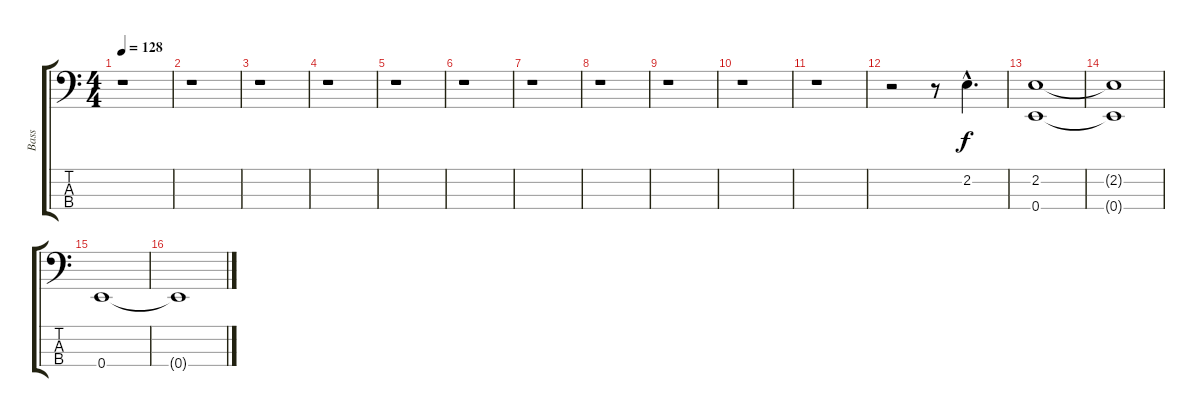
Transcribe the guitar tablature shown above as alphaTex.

\track ("Bass" "Bass") {instrument electricbasspick}
\staff {score tabs}
\tuning (G2 D2 A1 E1) {hide}
\ts (4 4)
\tempo 128
\clef f4
\ks c
r.1{dy f instrument electricbasspick} |
r.1 |
r.1 |
r.1 |
r.1 |
r.1 |
r.1 |
r.1 |
r.1 |
r.1 |
r.1 |
r.2 r.8 2.2{hac}.4{d} |
(2.2 0.4).1 |
(2.2{t} 0.4{t}).1 |
0.4.1 |
0.4{t}.1
